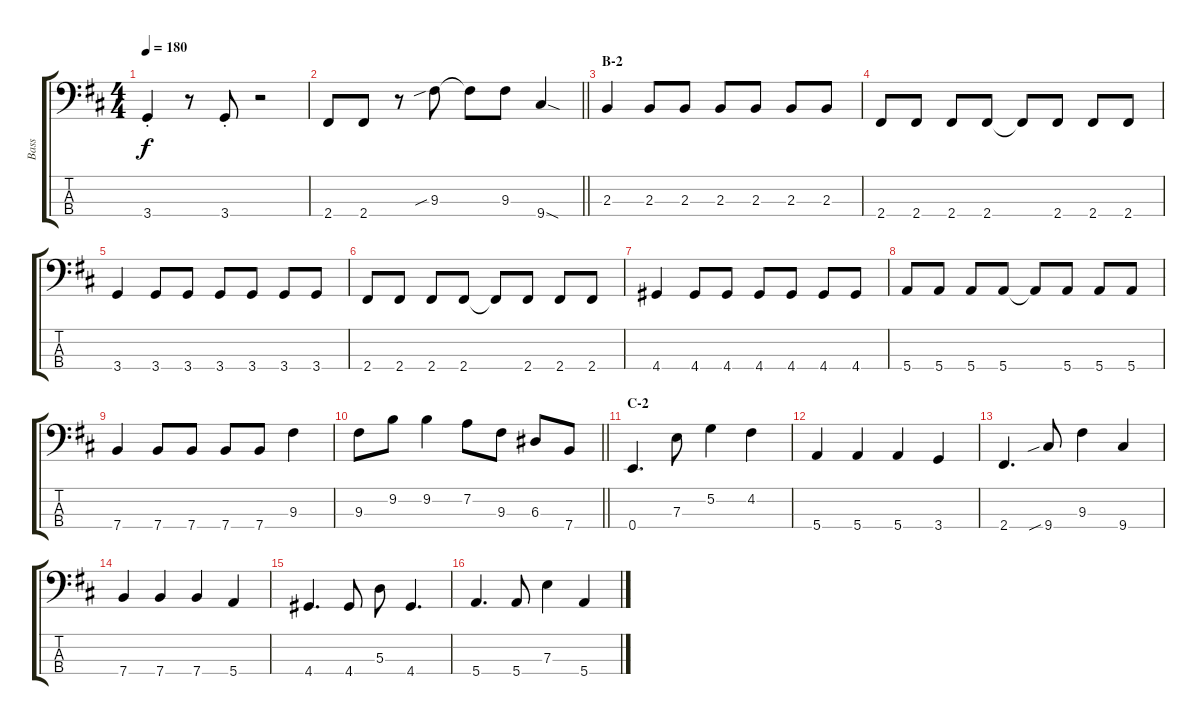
\track ("Bass" "Bass") {instrument electricbasspick}
\staff {score tabs}
\tuning (G2 D2 A1 E1) {hide}
\ts (4 4)
\tempo 180
\clef f4
\ks d
3.4{st}.4{dy f} r.8 3.4{st}.8 r.2 |
\barLineRight lightlight
2.4.8 2.4.8 r.8 9.3{sib}.8 9.3{t}.8 9.3.8 9.4{sod}.4 |
\section ("" "B-2")
2.3.4 2.3.8 2.3.8 2.3.8 2.3.8 2.3.8 2.3.8 |
2.4.8 2.4.8 2.4.8 2.4.8 2.4{t}.8 2.4.8 2.4.8 2.4.8 |
3.4.4 3.4.8 3.4.8 3.4.8 3.4.8 3.4.8 3.4.8 |
2.4.8 2.4.8 2.4.8 2.4.8 2.4{t}.8 2.4.8 2.4.8 2.4.8 |
4.4.4 4.4.8 4.4.8 4.4.8 4.4.8 4.4.8 4.4.8 |
5.4.8 5.4.8 5.4.8 5.4.8 5.4{t}.8 5.4.8 5.4.8 5.4.8 |
7.4.4 7.4.8 7.4.8 7.4.8 7.4.8 9.3.4 |
\barLineRight lightlight
9.3.8 9.2.8 9.2.4 7.2.8 9.3.8 6.3.8 7.4.8 |
\section ("" "C-2")
0.4.4{d} 7.3.8 5.2.4 4.2.4 |
5.4.4 5.4.4 5.4.4 3.4.4 |
2.4.4{d} 9.4{sib}.8 9.3.4 9.4.4 |
7.4.4 7.4.4 7.4.4 5.4.4 |
4.4.4{d} 4.4.8 5.3.8 4.4.4{d} |
5.4.4{d} 5.4.8 7.3.4 5.4.4
